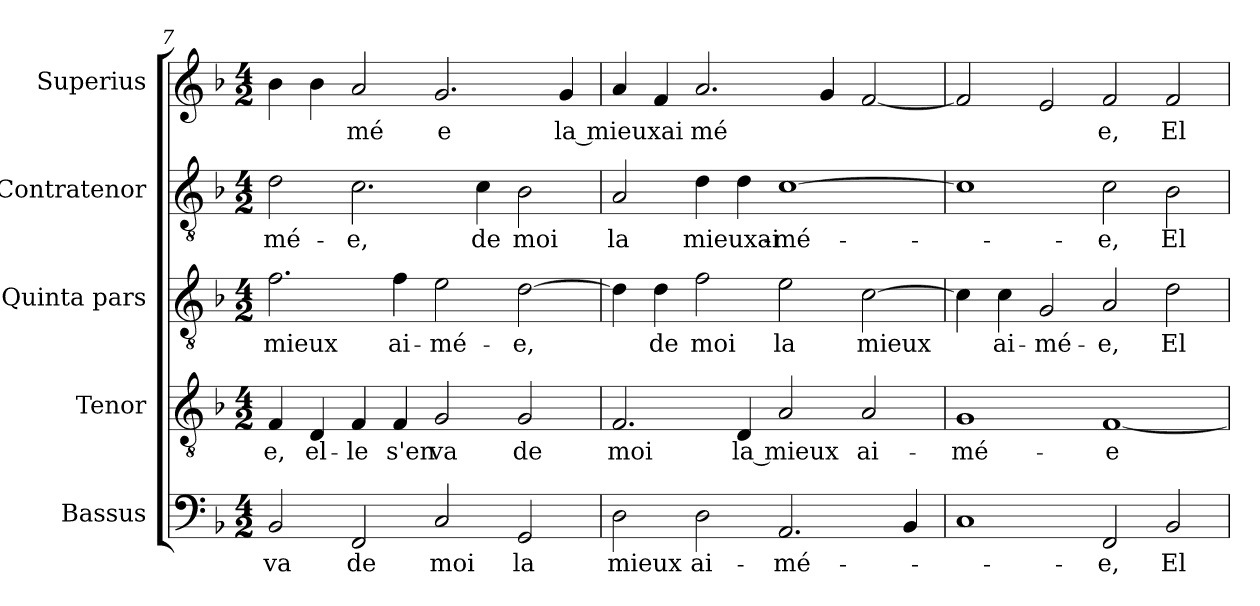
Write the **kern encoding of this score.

**kern	**text	**kern	**text	**kern	**text	**kern	**text	**kern	**text
*part5	*part5	*part4	*part4	*part3	*part3	*part2	*part2	*part1	*part1
*staff5	*staff5	*staff4	*staff4	*staff3	*staff3	*staff2	*staff2	*staff1	*staff1
*I"Bassus	*	*I"Tenor	*	*I"Quinta pars	*	*I"Contratenor	*	*I"Superius	*
*clefF4	*	*clefGv2	*	*clefGv2	*	*clefGv2	*	*clefG2	*
*k[b-]	*	*k[b-]	*	*k[b-]	*	*k[b-]	*	*k[b-]	*
*F:	*	*F:	*	*F:	*	*F:	*	*F:	*
*M4/2	*	*M4/2	*	*M4/2	*	*M4/2	*	*M4/2	*
=7	=7	=7	=7	=7	=7	=7	=7	=7	=7
!	!LO:LY:b:cj	!	!LO:LY:b:cj	!	!LO:LY:b:cj	!	!LO:LY:b:cj	!	!
2BB-/	va	4F/	-e,	2.f\	mieux	2d\	-mé-	4b-\	.
!	!	!	!LO:LY:b:cj	!	!	!	!	!	!
.	.	4D/	el-	.	.	.	.	4b-\	.
!	!LO:LY:b:cj	!	!LO:LY:b:cj	!	!	!	!LO:LY:b:cj	!	!LO:LY:b:cj
2FF/	de	4F/	-le	.	.	2.c\	-e,	2a/	mé
!	!	!	!LO:LY:b:cj	!	!LO:LY:b:cj	!	!	!	!
.	.	4F/	s'en	4f\	ai-	.	.	.	.
!	!LO:LY:b:cj	!	!LO:LY:b:cj	!	!LO:LY:b:cj	!	!	!	!LO:LY:b:cj
2C/	moi	2G/	va	2e\	-mé-	.	.	2.g/	e
!	!	!	!	!	!	!	!LO:LY:b:cj	!	!
.	.	.	.	.	.	4c\	de	.	.
!	!LO:LY:b:cj	!	!LO:LY:b:cj	!	!LO:LY:b:cj	!	!LO:LY:b:cj	!	!
2GG/	la	2G/	de	[>2d\	-e,	2B-\	moi	.	.
!	!	!	!	!	!	!	!	!	!LO:LY:b:cj
.	.	.	.	.	.	.	.	4g/	la mieuxai
=8	=8	=8	=8	=8	=8	=8	=8	=8	=8
!	!LO:LY:b:cj	!	!LO:LY:b:cj	!	!	!	!LO:LY:b:cj	!	!
2D\	mieux	2.F/	moi	4d\]	.	2A/	la	4a/	.
!	!	!	!	!	!LO:LY:b:cj	!	!	!	!
.	.	.	.	4d\	de	.	.	4f/	.
!	!LO:LY:b:cj	!	!	!	!LO:LY:b:cj	!	!LO:LY:b:cj	!	!LO:LY:b
2D\	ai-	.	.	2f\	moi	4d\	mieuxai-	2.a/	mé
!	!	!	!LO:LY:b:cj	!	!	!	!	!	!
.	.	4D/	la mieux	.	.	4d\	.	.	.
!	!LO:LY:b	!	!	!	!LO:LY:b:cj	!	!LO:LY:b:cj	!	!
2.AA/	-mé-	2A/	.	2e\	la	[>1c	-mé-	.	.
.	.	.	.	.	.	.	.	4g/	.
!	!	!	!LO:LY:b:cj	!	!LO:LY:b	!	!	!	!
.	.	2A/	ai-	[>2c\	mieux	.	.	[<2f/	.
4BB-/	.	.	.	.	.	.	.	.	.
=9	=9	=9	=9	=9	=9	=9	=9	=9	=9
!	!	!	!LO:LY:b:cj	!	!	!	!	!	!
1C	.	1G	-mé-	4c\]	.	1c]	.	2f/]	.
!	!	!	!	!	!LO:LY:b:cj	!	!	!	!
.	.	.	.	4c\	ai-	.	.	.	.
!	!	!	!	!	!LO:LY:b:cj	!	!	!	!
.	.	.	.	2G/	-mé-	.	.	2e/	.
!	!LO:LY:b:cj	!	!LO:LY:b:rj	!	!LO:LY:b:cj	!	!LO:LY:b:cj	!	!LO:LY:b:cj
2FF/	-e,	[>1F	-e	2A/	-e,	2c\	-e,	2f/	e,
!	!LO:LY:b:cj	!	!	!	!LO:LY:b:cj	!	!LO:LY:b:cj	!	!LO:LY:b:cj
2BB-/	El-	.	.	2d\	El-	2B-\	El-	2f/	El
=	=	=	=	=	=	=	=	=	=
*-	*-	*-	*-	*-	*-	*-	*-	*-	*-
